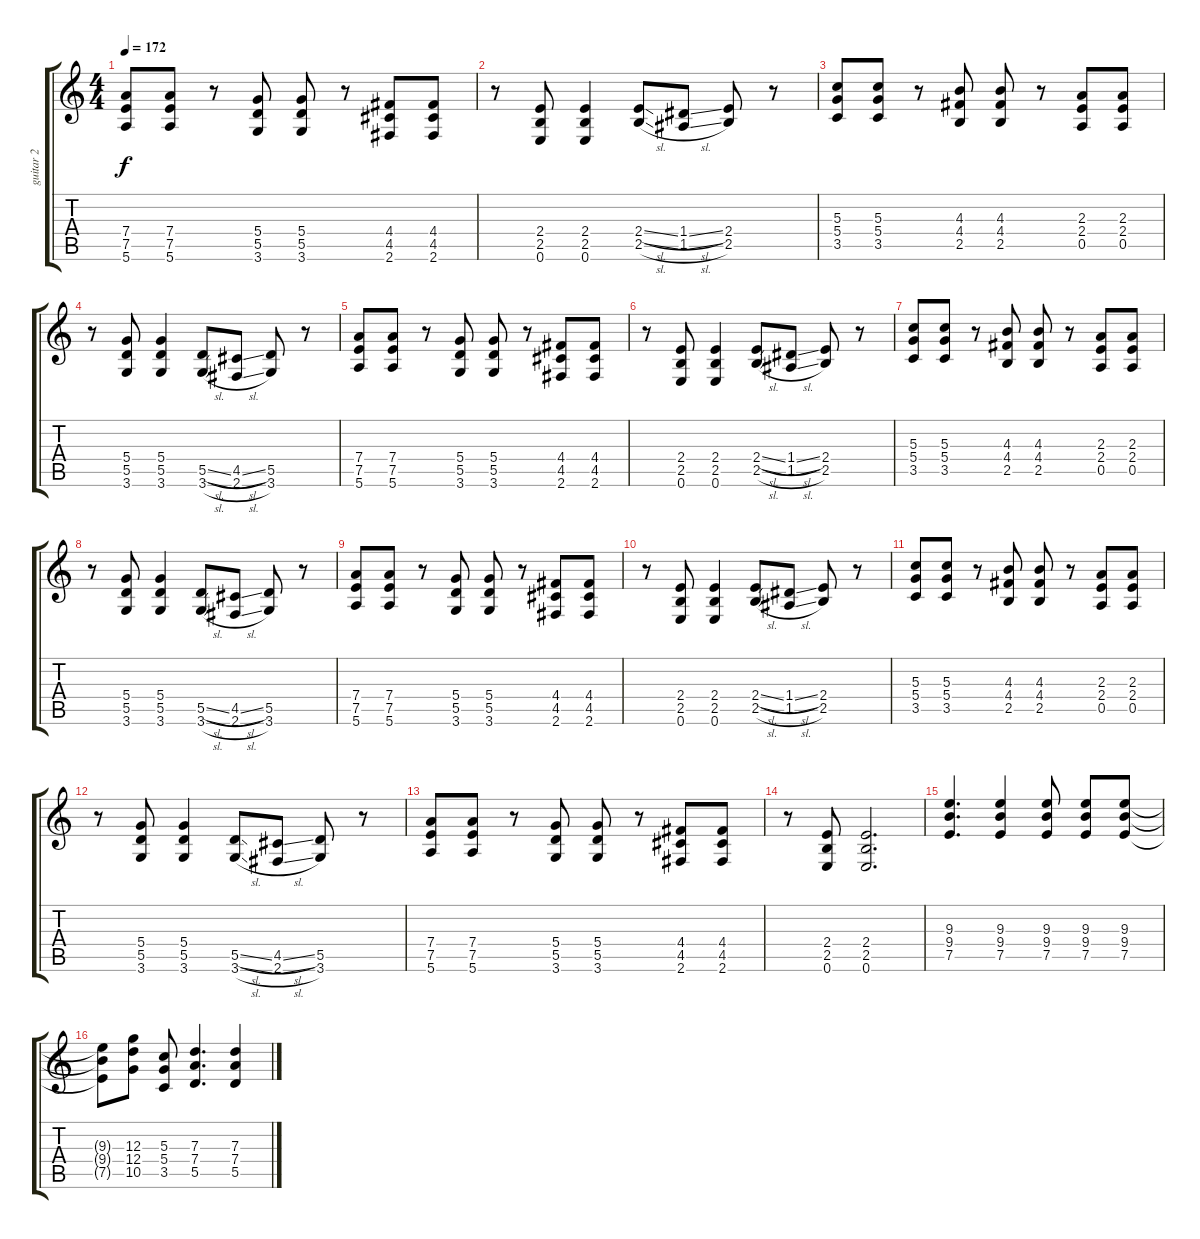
\track ("guitar 2" "guitar 2") {solo instrument distortionguitar}
\staff {score tabs}
\tuning (E4 B3 G3 D3 A2 E2) {hide}
\ts (4 4)
\tempo 172
\clef g2
\ks c
(7.4 7.5 5.6).8{dy f} (7.4 7.5 5.6).8 r.8 (5.4 5.5 3.6).8 (5.4 5.5 3.6).8 r.8 (4.4 4.5 2.6).8 (4.4 4.5 2.6).8 |
r.8 (2.4 2.5 0.6).8 (2.4 2.5 0.6).4 (2.4{sl} 2.5{sl}).8 (1.4{sl} 1.5{sl}).8 (2.4 2.5).8 r.8 |
(5.3 5.4 3.5).8 (5.3 5.4 3.5).8 r.8 (4.3 4.4 2.5).8 (4.3 4.4 2.5).8 r.8 (2.3 2.4 0.5).8 (2.3 2.4 0.5).8 |
r.8 (5.4 5.5 3.6).8 (5.4 5.5 3.6).4 (5.5{sl} 3.6{sl}).8 (4.5{sl} 2.6{sl}).8 (5.5 3.6).8 r.8 |
(7.4 7.5 5.6).8 (7.4 7.5 5.6).8 r.8 (5.4 5.5 3.6).8 (5.4 5.5 3.6).8 r.8 (4.4 4.5 2.6).8 (4.4 4.5 2.6).8 |
r.8 (2.4 2.5 0.6).8 (2.4 2.5 0.6).4 (2.4{sl} 2.5{sl}).8 (1.4{sl} 1.5{sl}).8 (2.4 2.5).8 r.8 |
(5.3 5.4 3.5).8 (5.3 5.4 3.5).8 r.8 (4.3 4.4 2.5).8 (4.3 4.4 2.5).8 r.8 (2.3 2.4 0.5).8 (2.3 2.4 0.5).8 |
r.8 (5.4 5.5 3.6).8 (5.4 5.5 3.6).4 (5.5{sl} 3.6{sl}).8 (4.5{sl} 2.6{sl}).8 (5.5 3.6).8 r.8 |
(7.4 7.5 5.6).8 (7.4 7.5 5.6).8 r.8 (5.4 5.5 3.6).8 (5.4 5.5 3.6).8 r.8 (4.4 4.5 2.6).8 (4.4 4.5 2.6).8 |
r.8 (2.4 2.5 0.6).8 (2.4 2.5 0.6).4 (2.4{sl} 2.5{sl}).8 (1.4{sl} 1.5{sl}).8 (2.4 2.5).8 r.8 |
(5.3 5.4 3.5).8 (5.3 5.4 3.5).8 r.8 (4.3 4.4 2.5).8 (4.3 4.4 2.5).8 r.8 (2.3 2.4 0.5).8 (2.3 2.4 0.5).8 |
r.8 (5.4 5.5 3.6).8 (5.4 5.5 3.6).4 (5.5{sl} 3.6{sl}).8 (4.5{sl} 2.6{sl}).8 (5.5 3.6).8 r.8 |
(7.4 7.5 5.6).8 (7.4 7.5 5.6).8 r.8 (5.4 5.5 3.6).8 (5.4 5.5 3.6).8 r.8 (4.4 4.5 2.6).8 (4.4 4.5 2.6).8 |
r.8 (2.4 2.5 0.6).8 (2.4 2.5 0.6).2{d} |
(9.3 9.4 7.5).4{d} (9.3 9.4 7.5).4 (9.3 9.4 7.5).8 (9.3 9.4 7.5).8 (9.3 9.4 7.5).8 |
(9.3{t} 9.4{t} 7.5{t}).8 (12.3 12.4 10.5).8 (5.3 5.4 3.5).8 (7.3 7.4 5.5).4{d} (7.3 7.4 5.5).4
